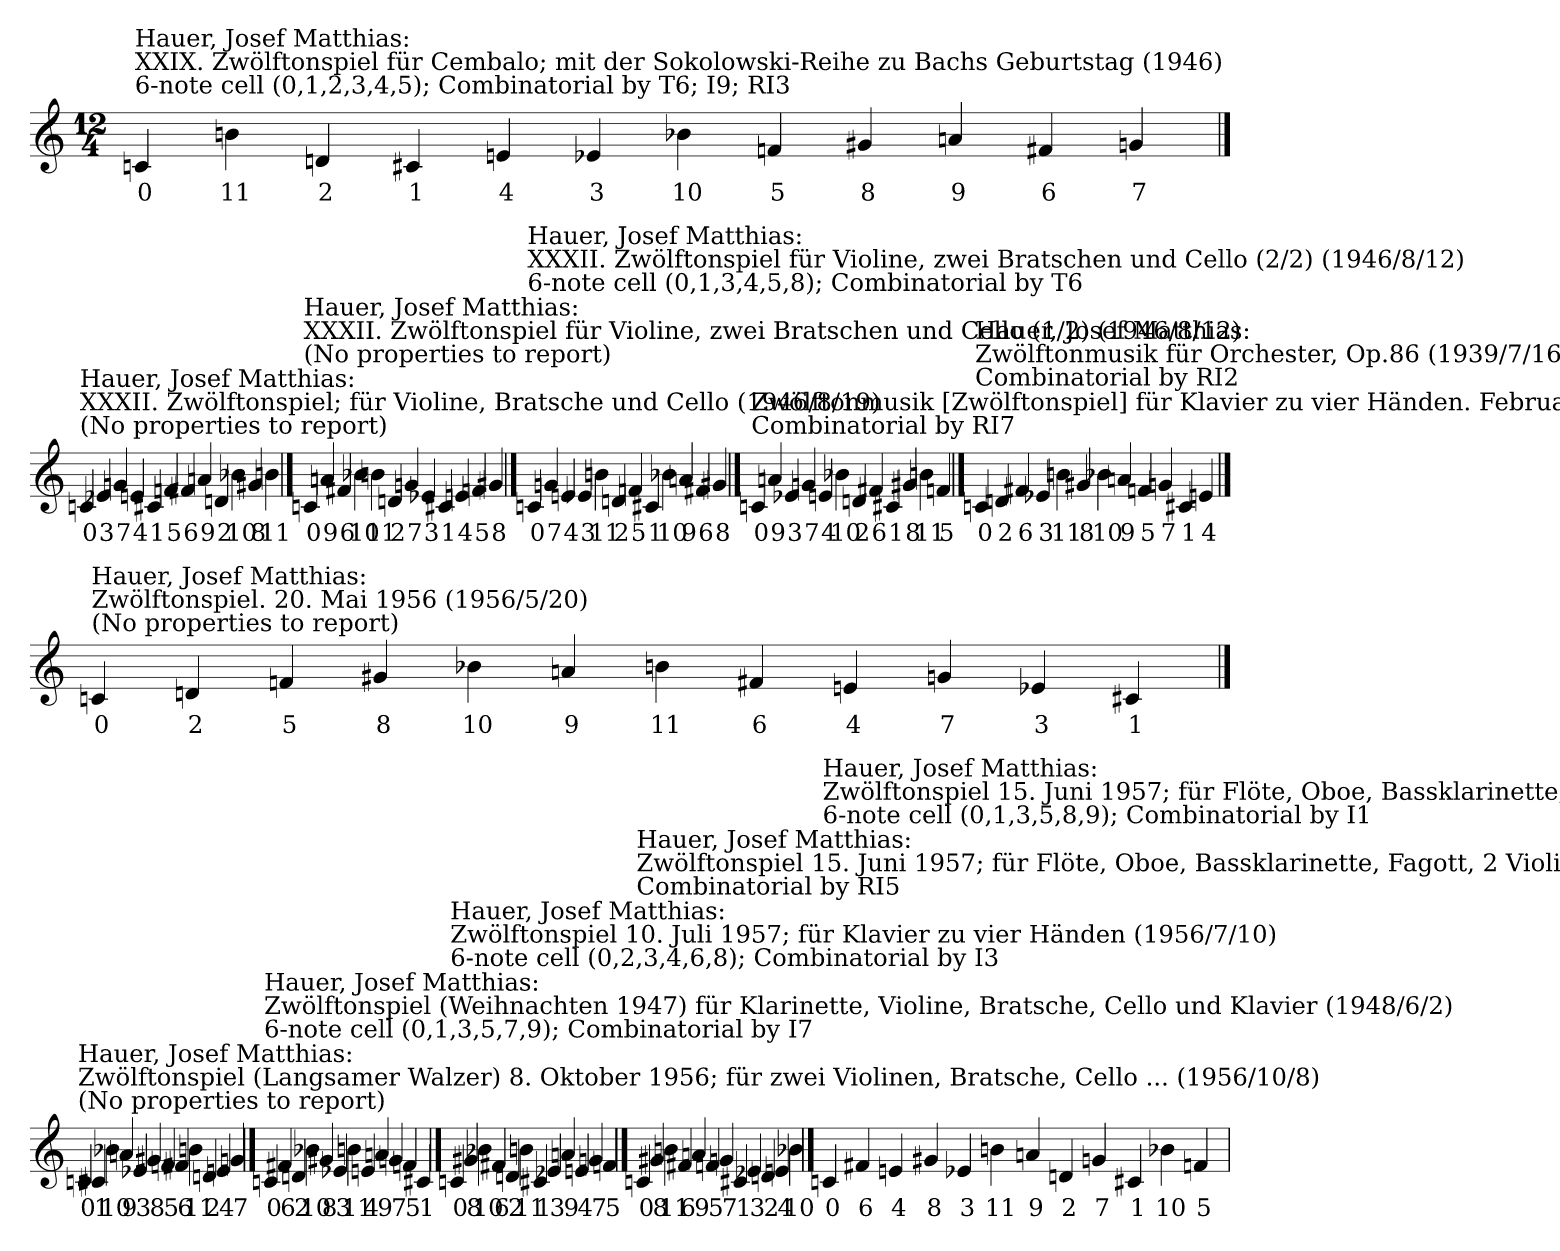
**kern	**text
*part1	*part1
*staff1	*staff1
!!LO:LB:g=z
*M12/4	*
==529	==529
!LO:TX:t=Hauer, Josef Matthias&colon; \nXXIX. Zwölftonspiel für Cembalo; mit der Sokolowski-Reihe zu Bachs Geburtstag (1946)\n6-note cell (0,1,2,3,4,5); Combinatorial by T6; I9; RI3	!
4cn	0
4bn	11
4dn	2
4c#X	1
4en	4
4e-X	3
4b-X	10
4fn	5
4g#X	8
4an	9
4f#X	6
4gn	7
!!LO:LB:g=z
==530	==530
!LO:TX:t=Hauer, Josef Matthias&colon; \nXXXII. Zwölftonspiel; für Violine, Bratsche und Cello (1946/8/19)\n(No properties to report)	!
4cn	0
4e-X	3
4gn	7
4en	4
4c#X	1
4fn	5
4f#X	6
4an	9
4dn	2
4b-X	10
4g#X	8
4bn	11
!!LO:LB:g=z
==531	==531
!LO:TX:t=Hauer, Josef Matthias&colon; \nXXXII. Zwölftonspiel für Violine, zwei Bratschen und Cello (1/2) (1946/8/12)\n(No properties to report)	!
4cn	0
4an	9
4f#X	6
4b-X	10
4bn	11
4dn	2
4gn	7
4e-X	3
4c#X	1
4en	4
4fn	5
4g#X	8
!!LO:LB:g=z
==532	==532
!LO:TX:t=Hauer, Josef Matthias&colon; \nXXXII. Zwölftonspiel für Violine, zwei Bratschen und Cello (2/2) (1946/8/12)\n6-note cell (0,1,3,4,5,8); Combinatorial by T6	!
4cn	0
4gn	7
4en	4
4e-X	3
4bn	11
4dn	2
4fn	5
4c#X	1
4b-X	10
4an	9
4f#X	6
4g#X	8
!!LO:LB:g=z
==533	==533
!LO:TX:t=Hauer, Josef Matthias&colon; \nZwölftonmusik [Zwölftonspiel] für Klavier zu vier Händen. Februar 1959 (Fragment) (1959/2)\nCombinatorial by RI7	!
4cn	0
4an	9
4e-X	3
4gn	7
4en	4
4b-X	10
4dn	2
4f#X	6
4c#X	1
4g#X	8
4bn	11
4fn	5
!!LO:LB:g=z
==534	==534
!LO:TX:t=Hauer, Josef Matthias&colon; \nZwölftonmusik für Orchester, Op.86 (1939/7/16)\nCombinatorial by RI2	!
4cn	0
4dn	2
4f#X	6
4e-X	3
4bn	11
4g#X	8
4b-X	10
4an	9
4fn	5
4gn	7
4c#X	1
4en	4
!!LO:LB:g=z
==535	==535
!LO:TX:t=Hauer, Josef Matthias&colon; \nZwölftonspiel. 20. Mai 1956 (1956/5/20)\n(No properties to report)	!
4cn	0
4dn	2
4fn	5
4g#X	8
4b-X	10
4an	9
4bn	11
4f#X	6
4en	4
4gn	7
4e-X	3
4c#X	1
!!LO:LB:g=z
==536	==536
!LO:TX:t=Hauer, Josef Matthias&colon; \nZwölftonspiel (Langsamer Walzer) 8. Oktober 1956; für zwei Violinen, Bratsche, Cello  ... (1956/10/8)\n(No properties to report)	!
4cn	0
4c#X	1
4b-X	10
4an	9
4e-X	3
4g#X	8
4fn	5
4f#X	6
4bn	11
4dn	2
4en	4
4gn	7
!!LO:LB:g=z
==537	==537
!LO:TX:t=Hauer, Josef Matthias&colon; \nZwölftonspiel (Weihnachten 1947) für Klarinette, Violine, Bratsche, Cello und Klavier (1948/6/2)\n6-note cell (0,1,3,5,7,9); Combinatorial by I7	!
4cn	0
4f#X	6
4dn	2
4b-X	10
4g#X	8
4e-X	3
4bn	11
4en	4
4an	9
4gn	7
4fn	5
4c#X	1
!!LO:LB:g=z
==538	==538
!LO:TX:t=Hauer, Josef Matthias&colon; \nZwölftonspiel 10. Juli 1957; für Klavier zu vier Händen (1956/7/10)\n6-note cell (0,2,3,4,6,8); Combinatorial by I3	!
4cn	0
4g#X	8
4b-X	10
4f#X	6
4dn	2
4bn	11
4c#X	1
4e-X	3
4an	9
4en	4
4gn	7
4fn	5
!!LO:LB:g=z
==539	==539
!LO:TX:t=Hauer, Josef Matthias&colon; \nZwölftonspiel 15. Juni 1957; für Flöte, Oboe, Bassklarinette, Fagott, 2 Violinen, Vio ... (1957/6/15)\nCombinatorial by RI5	!
4cn	0
4g#X	8
4bn	11
4f#X	6
4an	9
4fn	5
4gn	7
4c#X	1
4e-X	3
4dn	2
4en	4
4b-X	10
!!LO:LB:g=z
==540	==540
!LO:TX:t=Hauer, Josef Matthias&colon; \nZwölftonspiel 15. Juni 1957; für Flöte, Oboe, Bassklarinette, Fagott, zwei Violinen,  ... (1957/6/15)\n6-note cell (0,1,3,5,8,9); Combinatorial by I1	!
4cn	0
4f#X	6
4en	4
4g#X	8
4e-X	3
4bn	11
4an	9
4dn	2
4gn	7
4c#X	1
4b-X	10
4fn	5
=	=
*-	*-
